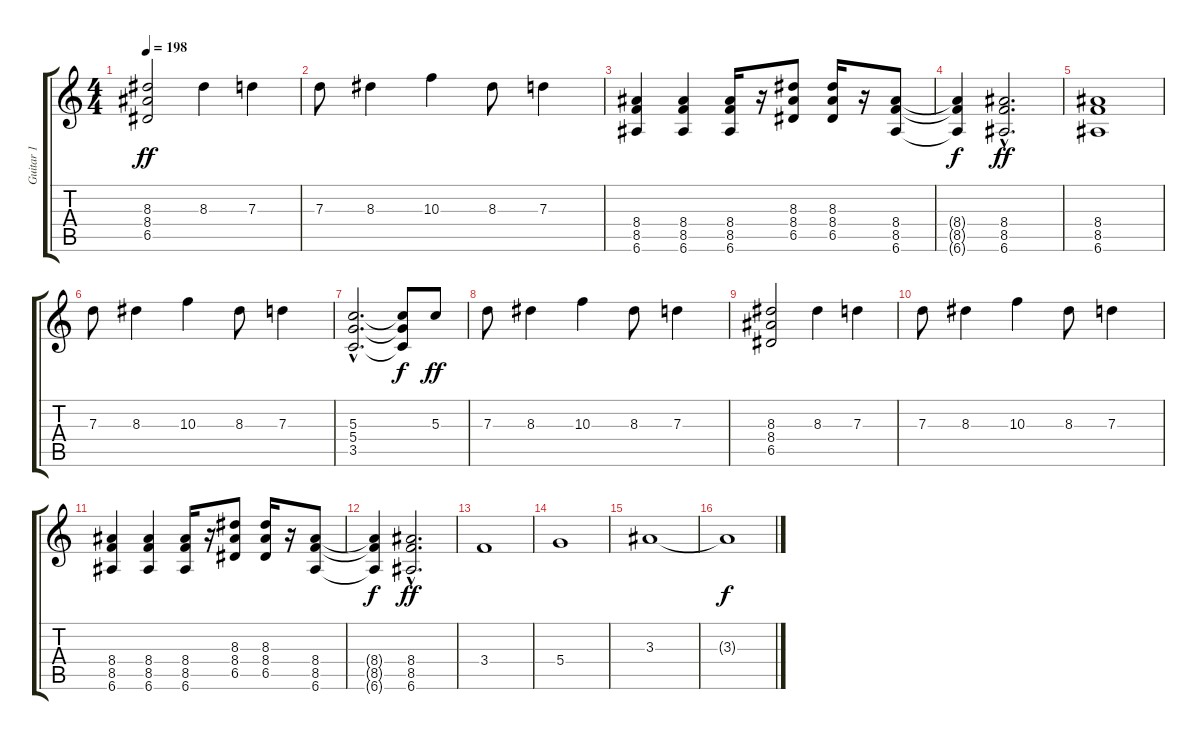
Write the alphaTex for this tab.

\track ("Guitar 1" "Guitar 1") {instrument distortionguitar}
\staff {score tabs}
\tuning (E4 B3 G3 D3 A2 E2) {hide}
\ts (4 4)
\tempo 198
\clef g2
\ks c
(8.3 8.4 6.5).2{dy ff} 8.3.4 7.3.4 |
7.3.8 8.3.4 10.3.4 8.3.8 7.3.4 |
(8.4 8.5 6.6).4 (8.4 8.5 6.6).4 (8.4 8.5 6.6).16 r.16 (8.3 8.4 6.5).8 (8.3 8.4 6.5).16 r.16 (8.4 8.5 6.6).8 |
(8.4{t} 8.5{t} 6.6{t}).4{dy f} (8.4{hac} 8.5{hac} 6.6{hac}).2{d dy ff} |
(8.4 8.5 6.6).1 |
7.3.8 8.3.4 10.3.4 8.3.8 7.3.4 |
(5.3{hac} 5.4{hac} 3.5{hac}).2{d} (5.3{t} 5.4{t} 3.5{t}).8{dy f} 5.3.8{dy ff} |
7.3.8 8.3.4 10.3.4 8.3.8 7.3.4 |
(8.3 8.4 6.5).2 8.3.4 7.3.4 |
7.3.8 8.3.4 10.3.4 8.3.8 7.3.4 |
(8.4 8.5 6.6).4 (8.4 8.5 6.6).4 (8.4 8.5 6.6).16 r.16 (8.3 8.4 6.5).8 (8.3 8.4 6.5).16 r.16 (8.4 8.5 6.6).8 |
(8.4{t} 8.5{t} 6.6{t}).4{dy f} (8.4{hac} 8.5{hac} 6.6{hac}).2{d dy ff} |
3.4.1 |
5.4.1 |
3.3.1 |
3.3{t}.1{dy f}
